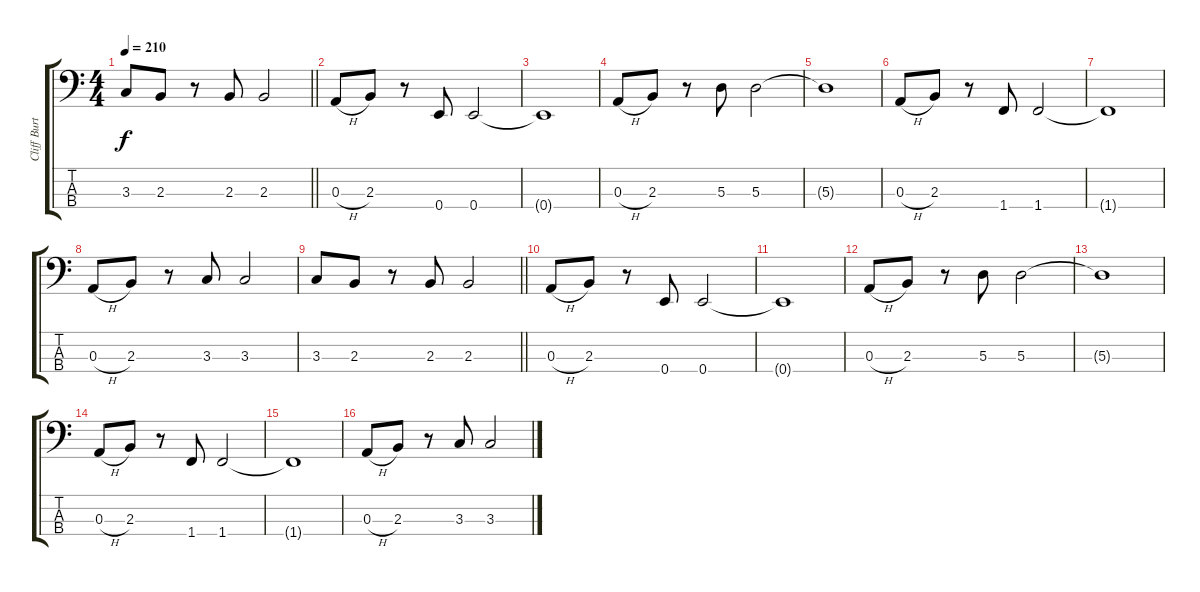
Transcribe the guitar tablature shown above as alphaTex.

\track ("Cliff Burton" "Cliff Burt") {instrument electricbassfinger}
\staff {score tabs}
\tuning (G2 D2 A1 E1) {hide}
\ts (4 4)
\tempo 210
\clef f4
\barLineRight lightlight
\ks c
3.3.8{dy f} 2.3.8 r.8 2.3.8 2.3.2 |
0.3{h}.8 2.3.8 r.8 0.4.8 0.4.2 |
0.4{t}.1 |
0.3{h}.8 2.3.8 r.8 5.3.8 5.3.2 |
5.3{t}.1 |
0.3{h}.8 2.3.8 r.8 1.4.8 1.4.2 |
1.4{t}.1 |
0.3{h}.8 2.3.8 r.8 3.3.8 3.3.2 |
\barLineRight lightlight
3.3.8 2.3.8 r.8 2.3.8 2.3.2 |
0.3{h}.8 2.3.8 r.8 0.4.8 0.4.2 |
0.4{t}.1 |
0.3{h}.8 2.3.8 r.8 5.3.8 5.3.2 |
5.3{t}.1 |
0.3{h}.8 2.3.8 r.8 1.4.8 1.4.2 |
1.4{t}.1 |
0.3{h}.8 2.3.8 r.8 3.3.8 3.3.2
